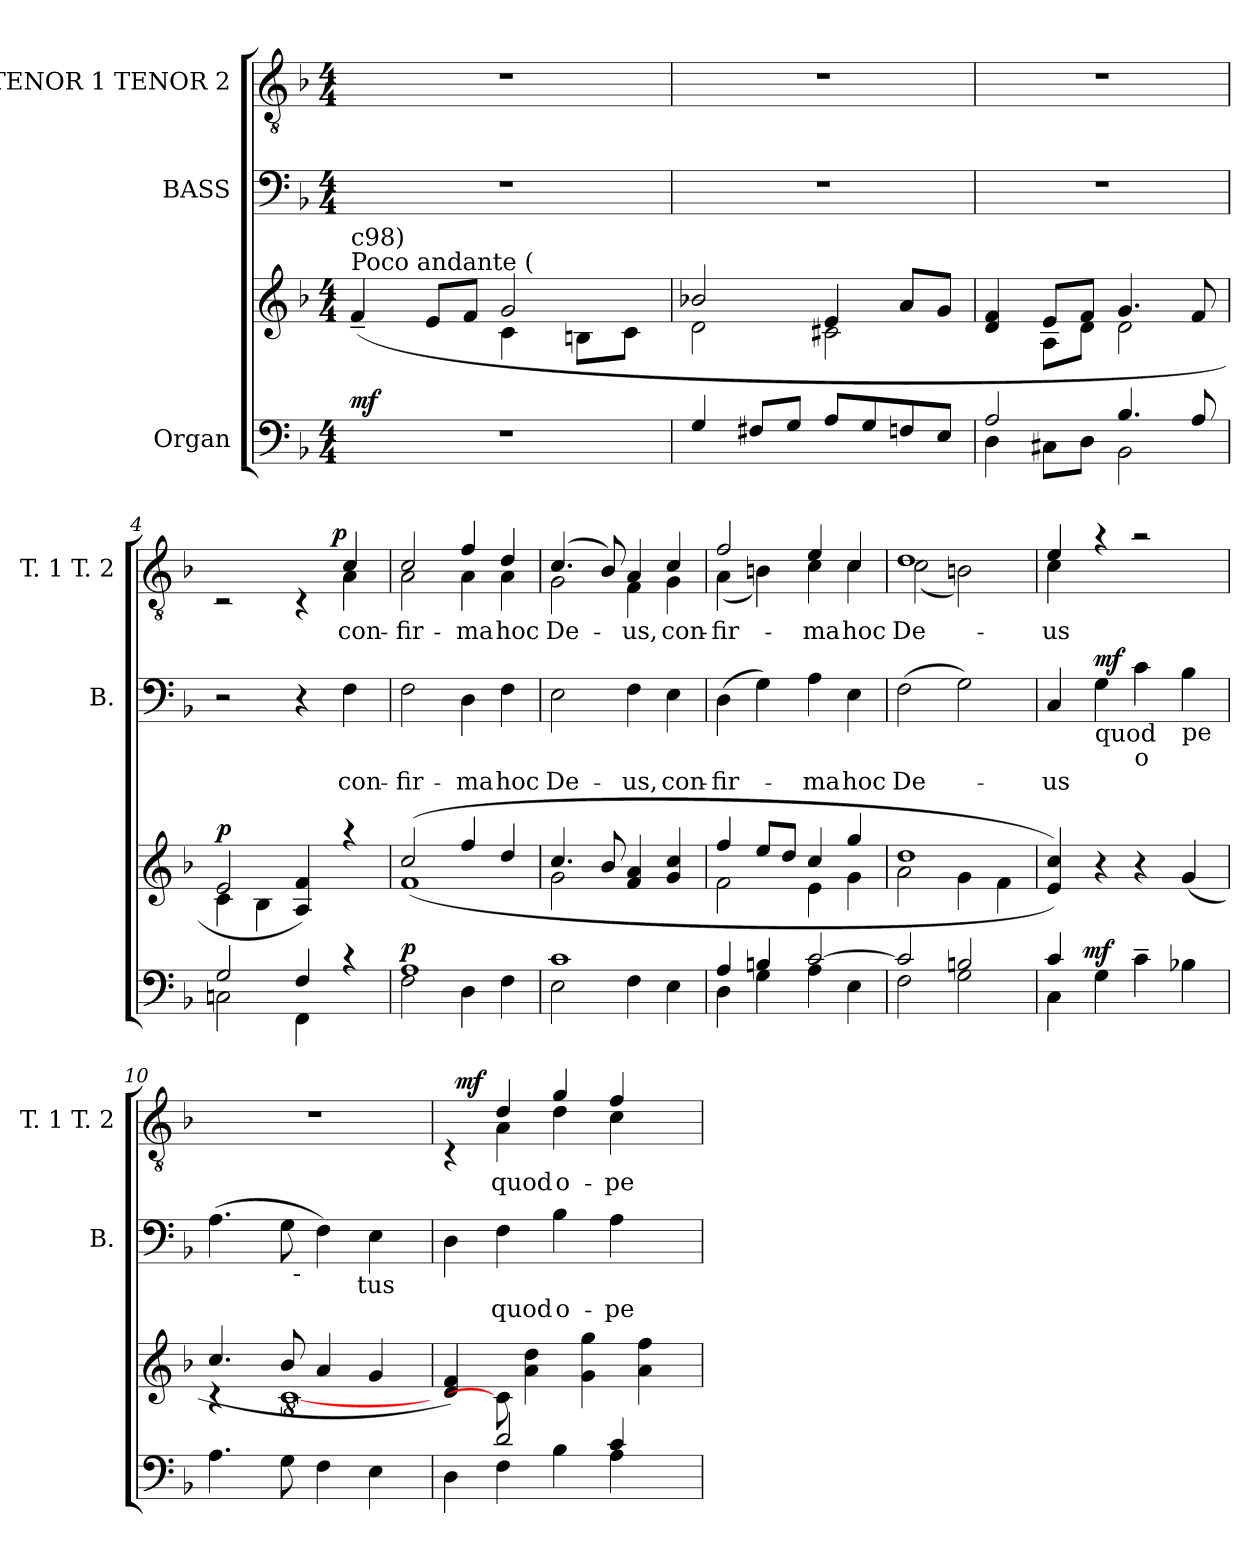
**kern	**kern	**dynam	**kern	**text	**dynam	**kern	**text	**dynam
*part3	*part3	*part3	*part2	*part2	*part2	*part1	*part1	*part1
*staff4	*staff3	*staff3/4	*staff2	*staff2	*staff2	*staff1	*staff1	*staff1
*I"Organ	*	*	*I"BASS	*	*	*I"TENOR 1 TENOR 2	*	*
*	*	*	*I'B.	*	*	*I'T. 1 T. 2	*	*
*clefF4	*clefG2	*	*clefF4	*	*	*clefGv2	*	*
*k[b-]	*k[b-]	*	*k[b-]	*	*	*k[b-]	*	*
*F:	*F:	*	*F:	*	*	*F:	*	*
*M4/4	*M4/4	*	*M4/4	*	*	*M4/4	*	*
=1	=1	=1	=1	=1	=1	=1	=1	=1
*	*^	*	*	*	*	*	*	*
!	!	!	!	!	!	!	!LO:TX:a:t=Poco andante (	!	!
!	!LO:TX:a:t=Poco andante (	!	!	!	!	!	!	!	!
!	!LO:TX:a:t=c98)	!	!	!	!	!	!	!	!
!	!	!	!LO:DY:a=2	!	!	!	!	!	!
*	*	*	*	*	*	*	*^	*	*
1r	(>4f~>/	2ryy	mf	1r	.	.	1r	16.ryy	.	.
*	*	*	*	*	*	*	*MM147	*	*	*
.	.	.	.	.	.	.	.	2ryy	.	.
.	8e/L	.	.	.	.	.	.	.	.	.
.	8f/J	.	.	.	.	.	.	.	.	.
*	*MM147	*	*	*	*	*	*	*	*	*
.	2g/	4c\	.	.	.	.	.	.	.	.
.	.	.	.	.	.	.	.	4ryy	.	.
.	.	8Bn\L	.	.	.	.	.	.	.	.
.	.	.	.	.	.	.	.	8ryy	.	.
.	.	8c\J	.	.	.	.	.	.	.	.
.	.	.	.	.	.	.	.	32ryy	.	.
!	!	!	!	!	!	!	!LO:TX:a:t=c98)	!	!	!
*	*	*	*	*	*	*	*v	*v	*	*
=2	=2	=2	=2	=2	=2	=2	=2	=2	=2
4G/	2b-X/	2d\	.	1r	.	.	1r	.	.
8F#X/L	.	.	.	.	.	.	.	.	.
8G/J	.	.	.	.	.	.	.	.	.
8A/L	4e/	2c#X\	.	.	.	.	.	.	.
8G/	.	.	.	.	.	.	.	.	.
8Fn/	8a/L	.	.	.	.	.	.	.	.
8E/J	8g/J	.	.	.	.	.	.	.	.
=3	=3	=3	=3	=3	=3	=3	=3	=3	=3
*^	*	*	*	*	*	*	*	*	*
2A/	4D\	4d/ 4f/	4ryy	.	1r	.	.	1r	.	.
.	8C#X\L	8e/L	8A\L	.	.	.	.	.	.	.
.	8D\J	8f/J	8d\J	.	.	.	.	.	.	.
4.B-/	2BB-\	4.g/	2d\	.	.	.	.	.	.	.
8A/	.	8f/	.	.	.	.	.	.	.	.
=4	=4	=4	=4	=4	=4	=4	=4	=4	=4	=4
*	*	*	*	*	*	*	*	*^	*	*
!	!	!	!	!LO:DY:a	!	!	!	!	!	!	!
*	*	*	*	*	*	*	*	*	*^	*	*
2G/	2Cn\	2e/	4c\	p	2r	.	.	2.ryy	2rC	2ryy	.	.
.	.	.	4B-\	.	.	.	.	.	.	.	.	.
4F/	4FF\	4A/ 4f/)	2ryy	.	4r	.	.	.	4rC	8..ryy	.	.
!	!	!	!	!	!	!	!	!	!	!	!	!LO:DY:a
.	.	.	.	.	.	.	.	.	.	4ryy	.	p
!	!	!	!	!	!	!LO:LY:a	!	!	!	!	!LO:LY:b	!
4rc	4ryy	4raa	.	.	4F\	con-	.	4c/	4A\	.	con-	.
.	.	.	.	.	.	.	.	.	.	32ryy	.	.
!!LO:LB:g=z
=5	=5	=5	=5	=5	=5	=5	=5	=5	=5	=5	=5	=5
!	!	!	!	!LO:DY:a=2	!	!LO:LY:a	!	!	!	!	!LO:LY:b	!
*	*	*	*	*	*	*	*	*	*v	*v	*	*
1A	2F\	(2cc/	(<1f	p	2F\	-fir-	.	2c/	2A\	-fir-	.
!	!	!	!	!	!	!LO:LY:a	!	!	!	!LO:LY:b	!
.	4D\	4ff/	.	.	4D\	-ma	.	4f/	4A\	-ma	.
!	!	!	!	!	!	!LO:LY:a	!	!	!	!LO:LY:b	!
.	4F\	4dd/	.	.	4F\	hoc	.	4d/	4A\	hoc	.
=6	=6	=6	=6	=6	=6	=6	=6	=6	=6	=6	=6
!	!	!	!	!	!	!LO:LY:a	!	!	!	!LO:LY:b	!
1c	2E\	4.cc/	2g\	.	2E\	De-	.	(4.c/	2G\	De-	.
.	.	8b-/	.	.	.	.	.	8B-/)	.	.	.
!	!	!	!	!	!	!LO:LY:a	!	!	!	!LO:LY:b	!
.	4F\	4f/ 4a/	2ryy	.	4F\	-us,	.	4A/	4F\	-us,	.
!	!	!	!	!	!	!LO:LY:a	!	!	!	!LO:LY:b	!
.	4E\	4g/ 4cc/	.	.	4E\	con-	.	4c/	4G\	con-	.
=7	=7	=7	=7	=7	=7	=7	=7	=7	=7	=7	=7
!	!	!	!	!	!	!LO:LY:a	!	!	!	!LO:LY:b	!
4A/	4D\	4ff/	2f\	.	(>4D\	-fir-	.	2f/	(<4A\	fir-	.
4Bn/	4G\	8ee/L	.	.	4G\)	.	.	.	4Bn\)	.	.
.	.	8dd/J	.	.	.	.	.	.	.	.	.
!	!	!	!	!	!	!LO:LY:a	!	!	!	!LO:LY:b	!
[>2c/	4A\	4cc/	4e\	.	4A\	-ma	.	4e/	4c\	-ma	.
!	!	!	!	!	!	!LO:LY:a	!	!	!	!LO:LY:b	!
.	4E\	4gg/	4g\	.	4E\	hoc	.	4c/	4c\	hoc	.
=8	=8	=8	=8	=8	=8	=8	=8	=8	=8	=8	=8
!	!	!	!	!	!	!LO:LY:a	!	!	!	!LO:LY:b	!
2c/]	2F\	1dd	2a\	.	(>2F\	De-	.	1d	(<2c\	-De-	.
2Bn/	2G\	.	4g\	.	2G\)	.	.	.	2Bn\)	.	.
.	.	.	4f\	.	.	.	.	.	.	.	.
=9	=9	=9	=9	=9	=9	=9	=9	=9	=9	=9	=9
!	!	!	!	!	!	!LO:LY:a	!	!	!	!LO:LY:b	!
*	*^	*v	*v	*	*	*	*	*	*	*	*
4c/	4C\	8..ryy	4e/ 4cc/))	.	4C/	-us	.	4e/	4c\	-us	.
!	!	!	!	!LO:DY:a=2	!	!	!	!	!	!	!
.	.	2ryy	.	mf	.	.	.	.	.	.	.
!	!	!	!	!	!LO:TX:b:t=quod	!	!	!	!	!	!
!	!	!	!	!	!	!	!LO:DY:a	!	!	!	!
2.ryy	4G\	.	4r	.	4G\	.	mf	4ra	2.ryy	.	.
!	!	!	!	!	!LO:TX:b:t=o	!	!	!	!	!	!
.	4c~<\	.	4r	.	4c\	.	.	2ra	.	.	.
.	.	4ryy	.	.	.	.	.	.	.	.	.
!	!	!	!	!	!LO:TX:b:t=pe	!	!	!	!	!	!
.	4B-X\	.	(4g/	.	4B-\	.	.	.	.	.	.
.	.	32ryy	.	.	.	.	.	.	.	.	.
!!LO:LB:g=z
=10	=10	=10	=10	=10	=10	=10	=10	=10	=10	=10	=10
*	*	*	*^	*	*	*	*	*	*	*	*
!	!	!	!	!	!	!LO:TX:b:t=ra	!	!	!	!	!	!
*	*	*	*	*	*	*^	*	*	*	*	*	*
*v	*v	*v	*	*	*	*	*^	*	*	*v	*v	*	*
4.A\	4.cc/	4rc	.	(>4.A\	4ryy	2ryy	.	.	1r	.	.
.	.	8ryy	.	.	8ryy	.	.	.	.	.	.
8G\	8b-/	[8%5c\	.	8G\	32ryy	.	.	.	.	.	.
!	!	!	!	!	!LO:TX:b:t=-	!	!	!	!	!	!
.	.	.	.	.	2ryy	.	.	.	.	.	.
4F\	4a/	.	.	4F\)	.	8..ryy	.	.	.	.	.
!	!	!	!	!	!	!LO:TX:b:t=tus	!	!	!	!	!
.	.	.	.	.	.	4ryy	.	.	.	.	.
4E\	4g/	.	.	4E\	.	.	.	.	.	.	.
.	.	.	.	.	16.ryy	.	.	.	.	.	.
.	.	.	.	.	.	32ryy	.	.	.	.	.
=11	=11	=11	=11	=11	=11	=11	=11	=11	=11	=11	=11
*^	*	*	*	*	*	*	*	*	*^	*	*
*	*	*	*	*	*	*	*	*	*	*	*^	*	*
!	!	!	!	!	!LO:TX:b:t=es,	!	!	!	!	!	!	!	!	!
*	*	*v	*v	*	*	*	*	*	*	*	*	*	*	*
*	*	*	*	*v	*v	*v	*	*	*	*	*	*	*
4ryy	4D\	4d/ 4f/)	.	4D\	.	.	4ryy	4rC	32ryy	.	.
!	!	!	!	!	!	!	!	!	!	!	!LO:DY:a
.	.	.	.	.	.	.	.	.	1ryy	.	mf
!	!	!	!	!	!LO:LY:a	!	!	!	!	!LO:LY:b	!
2d/	4F\	8c\]	.	4F\	quod	.	4d/	4A\	.	quod	.
.	.	4a\ 4dd\	.	.	.	.	.	.	.	.	.
!	!	!	!	!	!LO:LY:a	!	!	!	!	!LO:LY:b	!
.	4B-\	.	.	4B-\	o-	.	4g/	4d\	.	o-	.
.	.	4g\ 4gg\	.	.	.	.	.	.	.	.	.
!	!	!	!	!	!LO:LY:a	!	!	!	!	!LO:LY:b	!
4c/	4A\	.	.	4A\	-pe-	.	4f/	4c\	.	-pe-	.
.	.	4a\ 4ff\	.	.	.	.	.	.	.	.	.
8ryy	8ryy	.	.	8ryy	.	.	8ryy	8ryy	.	.	.
.	.	.	.	.	.	.	.	.	16.ryy	.	.
*v	*v	*	*	*	*	*	*v	*v	*v	*	*
=	=	=	=	=	=	=	=	=
*-	*-	*-	*-	*-	*-	*-	*-	*-
